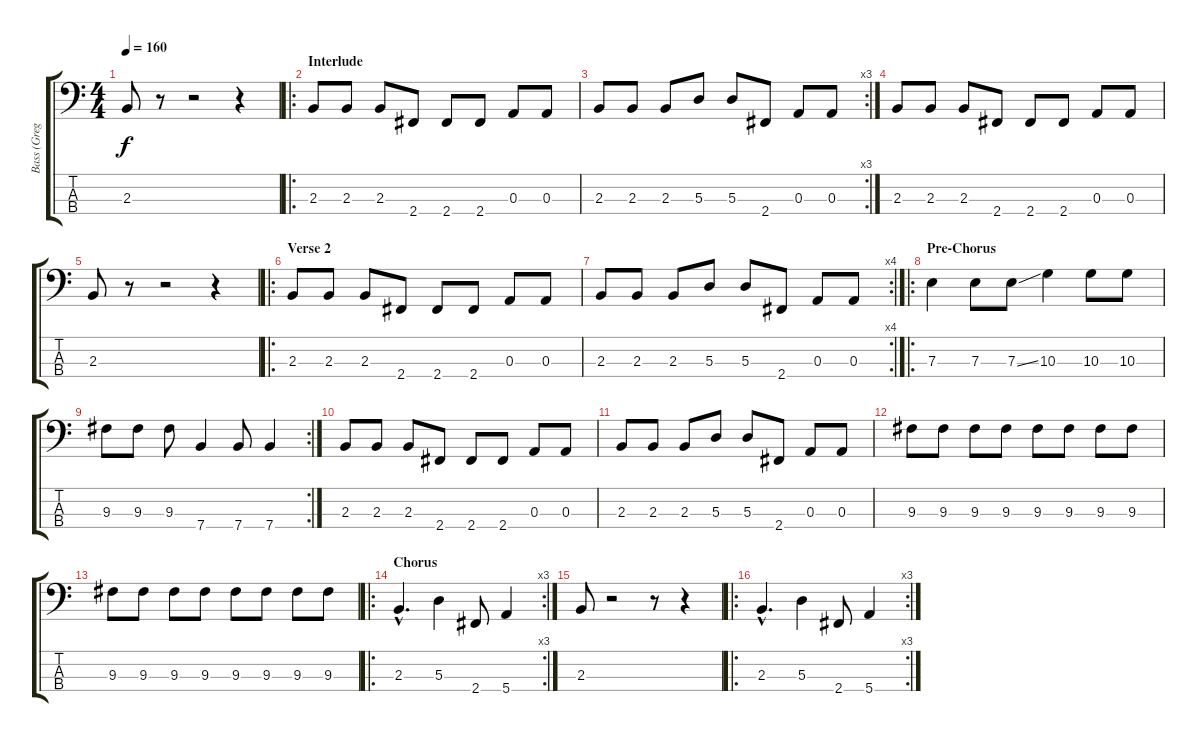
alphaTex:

\track ("Bass (Greg)" "Bass (Greg") {instrument electricbasspick}
\staff {score tabs}
\tuning (G2 D2 A1 E1) {hide}
\ts (4 4)
\tempo 160
\clef f4
\ks c
2.3.8{dy f} r.8 r.2 r.4 |
\ro
\section ("" "Interlude")
2.3.8 2.3.8 2.3.8 2.4.8 2.4.8 2.4.8 0.3.8 0.3.8 |
\rc 3
2.3.8 2.3.8 2.3.8 5.3.8 5.3.8 2.4.8 0.3.8 0.3.8 |
2.3.8 2.3.8 2.3.8 2.4.8 2.4.8 2.4.8 0.3.8 0.3.8 |
2.3.8 r.8 r.2 r.4 |
\ro
\section ("" "Verse 2")
2.3.8 2.3.8 2.3.8 2.4.8 2.4.8 2.4.8 0.3.8 0.3.8 |
\rc 4
2.3.8 2.3.8 2.3.8 5.3.8 5.3.8 2.4.8 0.3.8 0.3.8 |
\ro
\section ("" "Pre-Chorus")
7.3.4 7.3.8 7.3{ss}.8 10.3.4 10.3.8 10.3.8 |
\rc 2
9.3.8 9.3.8 9.3.8 7.4.4 7.4.8 7.4.4 |
2.3.8 2.3.8 2.3.8 2.4.8 2.4.8 2.4.8 0.3.8 0.3.8 |
2.3.8 2.3.8 2.3.8 5.3.8 5.3.8 2.4.8 0.3.8 0.3.8 |
9.3.8 9.3.8 9.3.8 9.3.8 9.3.8 9.3.8 9.3.8 9.3.8 |
9.3.8 9.3.8 9.3.8 9.3.8 9.3.8 9.3.8 9.3.8 9.3.8 |
\ro
\rc 3
\section ("" "Chorus")
2.3{hac}.4{d} 5.3.4 2.4.8 5.4.4 |
2.3.8 r.2 r.8 r.4 |
\ro
\rc 3
2.3{hac}.4{d} 5.3.4 2.4.8 5.4.4
